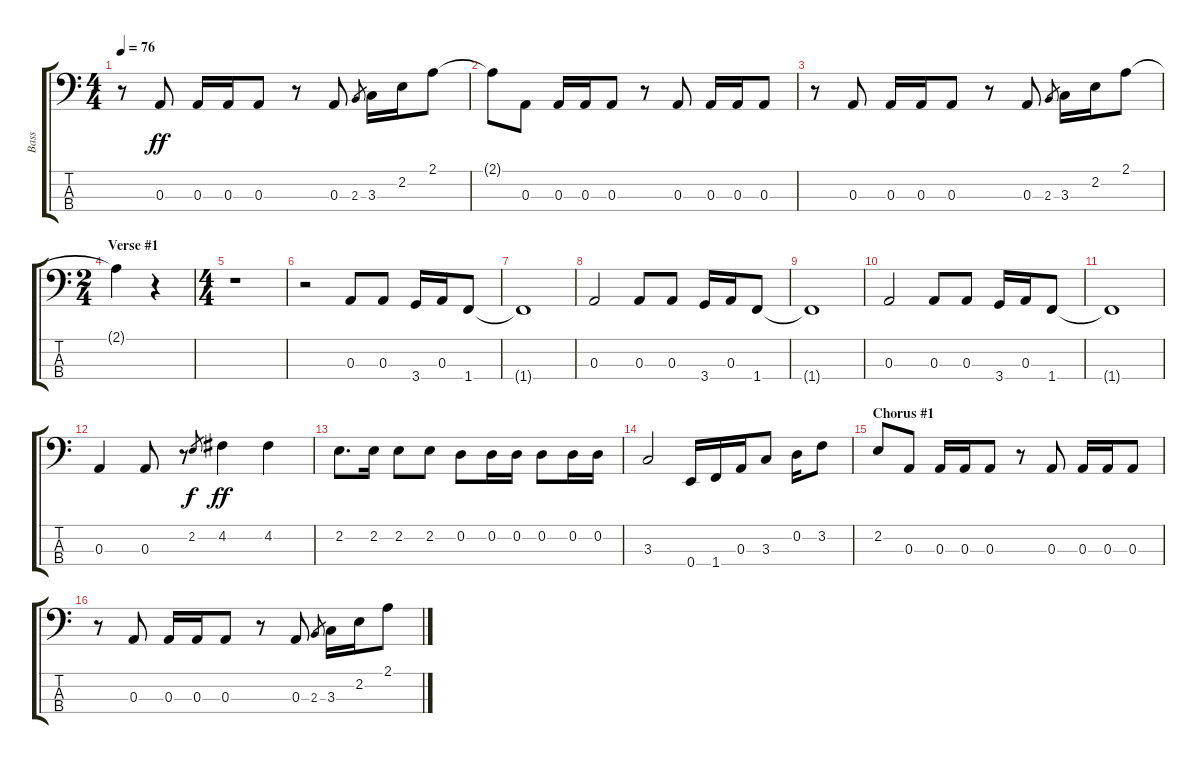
\track ("Bass" "Bass") {instrument electricbasspick}
\staff {score tabs}
\tuning (G2 D2 A1 E1) {hide}
\ts (4 4)
\tempo 76
\clef f4
\ks c
r.8{dy ff} 0.3.8 0.3.16 0.3.16 0.3.8 r.8 0.3.8 2.3.8{gr} 3.3.16 2.2.16 2.1.8 |
2.1{t}.8 0.3.8 0.3.16 0.3.16 0.3.8 r.8 0.3.8 0.3.16 0.3.16 0.3.8 |
r.8 0.3.8 0.3.16 0.3.16 0.3.8 r.8 0.3.8 2.3.8{gr} 3.3.16 2.2.16 2.1.8 |
\ts (2 4)
\section ("" "Verse #1")
2.1{t}.4 r.4 |
\ts (4 4)
r.1 |
r.2 0.3.8 0.3.8 3.4.16 0.3.16 1.4.8 |
1.4{t}.1 |
0.3.2 0.3.8 0.3.8 3.4.16 0.3.16 1.4.8 |
1.4{t}.1 |
0.3.2 0.3.8 0.3.8 3.4.16 0.3.16 1.4.8 |
1.4{t}.1 |
0.3.4 0.3.8 r.8 2.2.8{gr dy f} 4.2.4{dy ff} 4.2.4 |
2.2.8{d} 2.2.16 2.2.8 2.2.8 0.2.8 0.2.16 0.2.16 0.2.8 0.2.16 0.2.16 |
3.3.2 0.4.16 1.4.16 0.3.16 3.3.8 0.2.16 3.2.8 |
\section ("" "Chorus #1")
2.2.8 0.3.8 0.3.16 0.3.16 0.3.8 r.8 0.3.8 0.3.16 0.3.16 0.3.8 |
r.8 0.3.8 0.3.16 0.3.16 0.3.8 r.8 0.3.8 2.3.8{gr} 3.3.16 2.2.16 2.1.8
